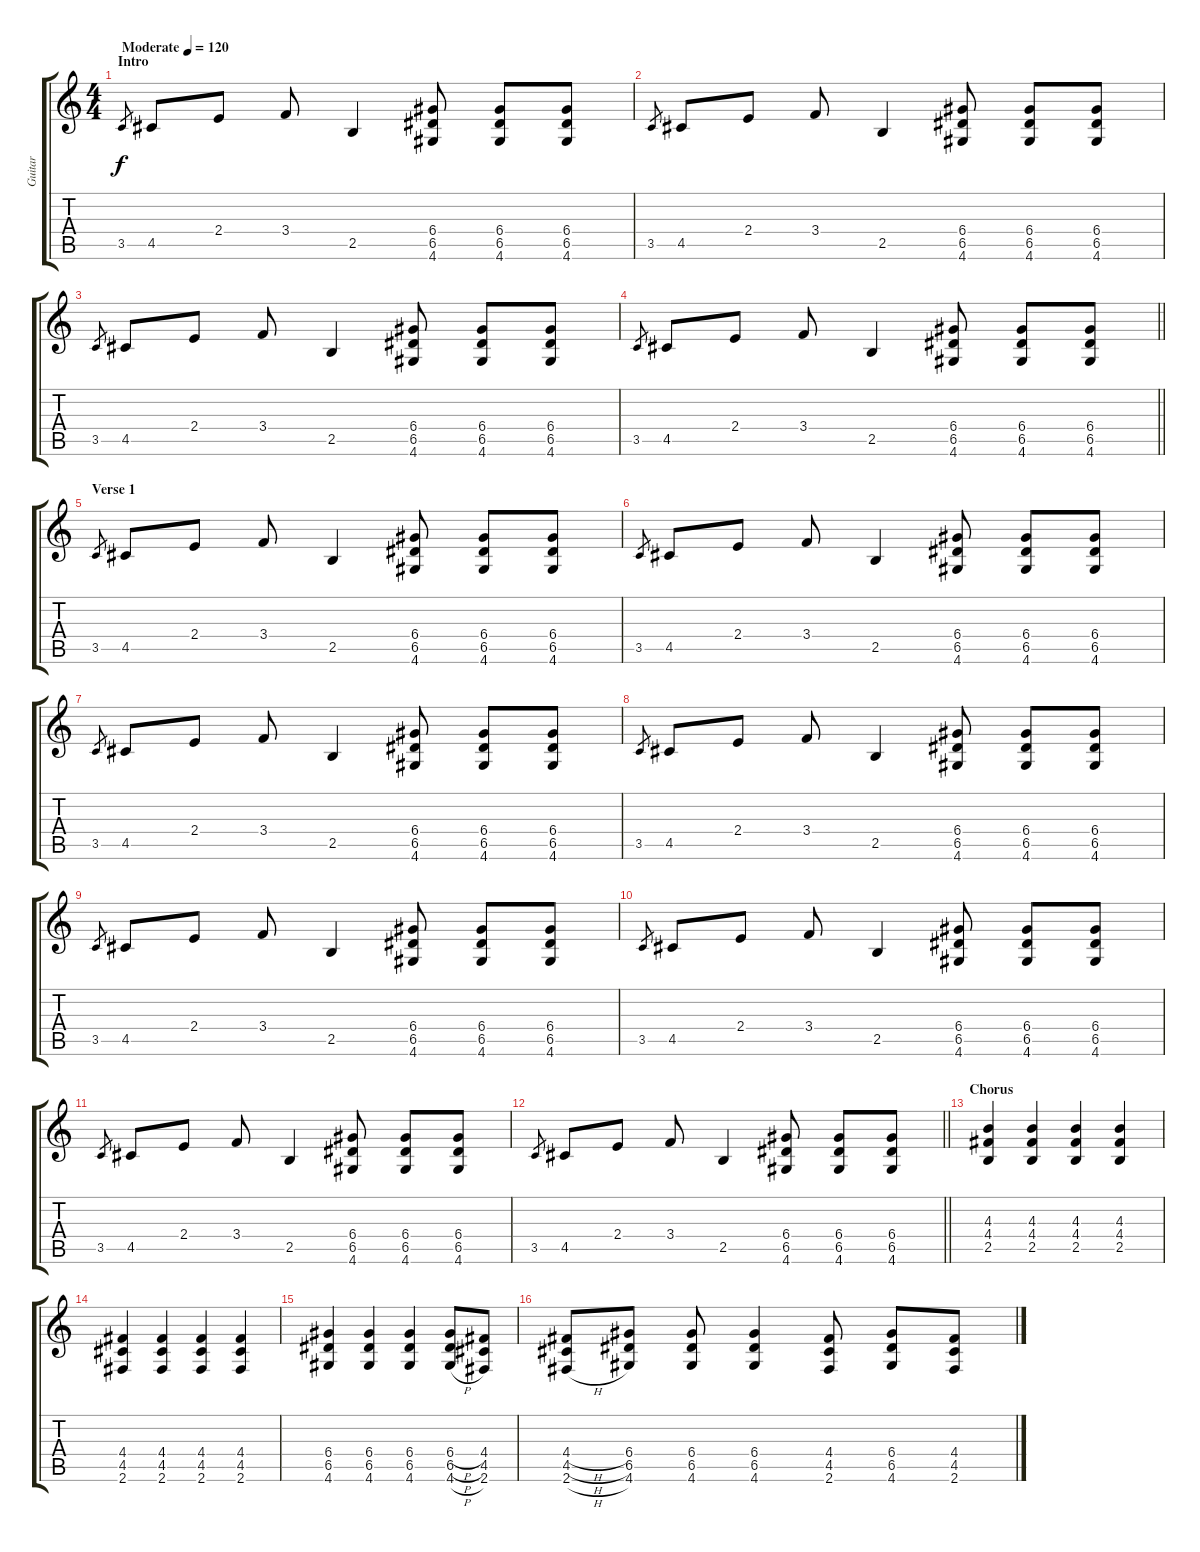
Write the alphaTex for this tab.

\track ("Guitar" "Guitar") {instrument distortionguitar}
\staff {score tabs}
\tuning (E4 B3 G3 D3 A2 E2) {hide}
\ts (4 4)
\section ("" "Intro")
\tempo (120 "Moderate")
\clef g2
\ks c
3.5.8{gr dy f instrument distortionguitar} 4.5.8 2.4.8 3.4.8 2.5.4 (6.4 6.5 4.6).8 (6.4 6.5 4.6).8 (6.4 6.5 4.6).8 |
3.5.8{gr} 4.5.8 2.4.8 3.4.8 2.5.4 (6.4 6.5 4.6).8 (6.4 6.5 4.6).8 (6.4 6.5 4.6).8 |
3.5.8{gr} 4.5.8 2.4.8 3.4.8 2.5.4 (6.4 6.5 4.6).8 (6.4 6.5 4.6).8 (6.4 6.5 4.6).8 |
\barLineRight lightlight
3.5.8{gr} 4.5.8 2.4.8 3.4.8 2.5.4 (6.4 6.5 4.6).8 (6.4 6.5 4.6).8 (6.4 6.5 4.6).8 |
\section ("" "Verse 1")
3.5.8{gr} 4.5.8 2.4.8 3.4.8 2.5.4 (6.4 6.5 4.6).8 (6.4 6.5 4.6).8 (6.4 6.5 4.6).8 |
3.5.8{gr} 4.5.8 2.4.8 3.4.8 2.5.4 (6.4 6.5 4.6).8 (6.4 6.5 4.6).8 (6.4 6.5 4.6).8 |
3.5.8{gr} 4.5.8 2.4.8 3.4.8 2.5.4 (6.4 6.5 4.6).8 (6.4 6.5 4.6).8 (6.4 6.5 4.6).8 |
3.5.8{gr} 4.5.8 2.4.8 3.4.8 2.5.4 (6.4 6.5 4.6).8 (6.4 6.5 4.6).8 (6.4 6.5 4.6).8 |
3.5.8{gr} 4.5.8 2.4.8 3.4.8 2.5.4 (6.4 6.5 4.6).8 (6.4 6.5 4.6).8 (6.4 6.5 4.6).8 |
3.5.8{gr} 4.5.8 2.4.8 3.4.8 2.5.4 (6.4 6.5 4.6).8 (6.4 6.5 4.6).8 (6.4 6.5 4.6).8 |
3.5.8{gr} 4.5.8 2.4.8 3.4.8 2.5.4 (6.4 6.5 4.6).8 (6.4 6.5 4.6).8 (6.4 6.5 4.6).8 |
\barLineRight lightlight
3.5.8{gr} 4.5.8 2.4.8 3.4.8 2.5.4 (6.4 6.5 4.6).8 (6.4 6.5 4.6).8 (6.4 6.5 4.6).8 |
\section ("" "Chorus")
(4.3 4.4 2.5).4 (4.3 4.4 2.5).4 (4.3 4.4 2.5).4 (4.3 4.4 2.5).4 |
(4.4 4.5 2.6).4 (4.4 4.5 2.6).4 (4.4 4.5 2.6).4 (4.4 4.5 2.6).4 |
(6.4 6.5 4.6).4 (6.4 6.5 4.6).4 (6.4 6.5 4.6).4 (6.4{h} 6.5{h} 4.6{h}).8 (4.4 4.5 2.6).8 |
(4.4{h} 4.5{h} 2.6{h}).8 (6.4 6.5 4.6).8 (6.4 6.5 4.6).8 (6.4 6.5 4.6).4 (4.4 4.5 2.6).8 (6.4 6.5 4.6).8 (4.4 4.5 2.6).8
